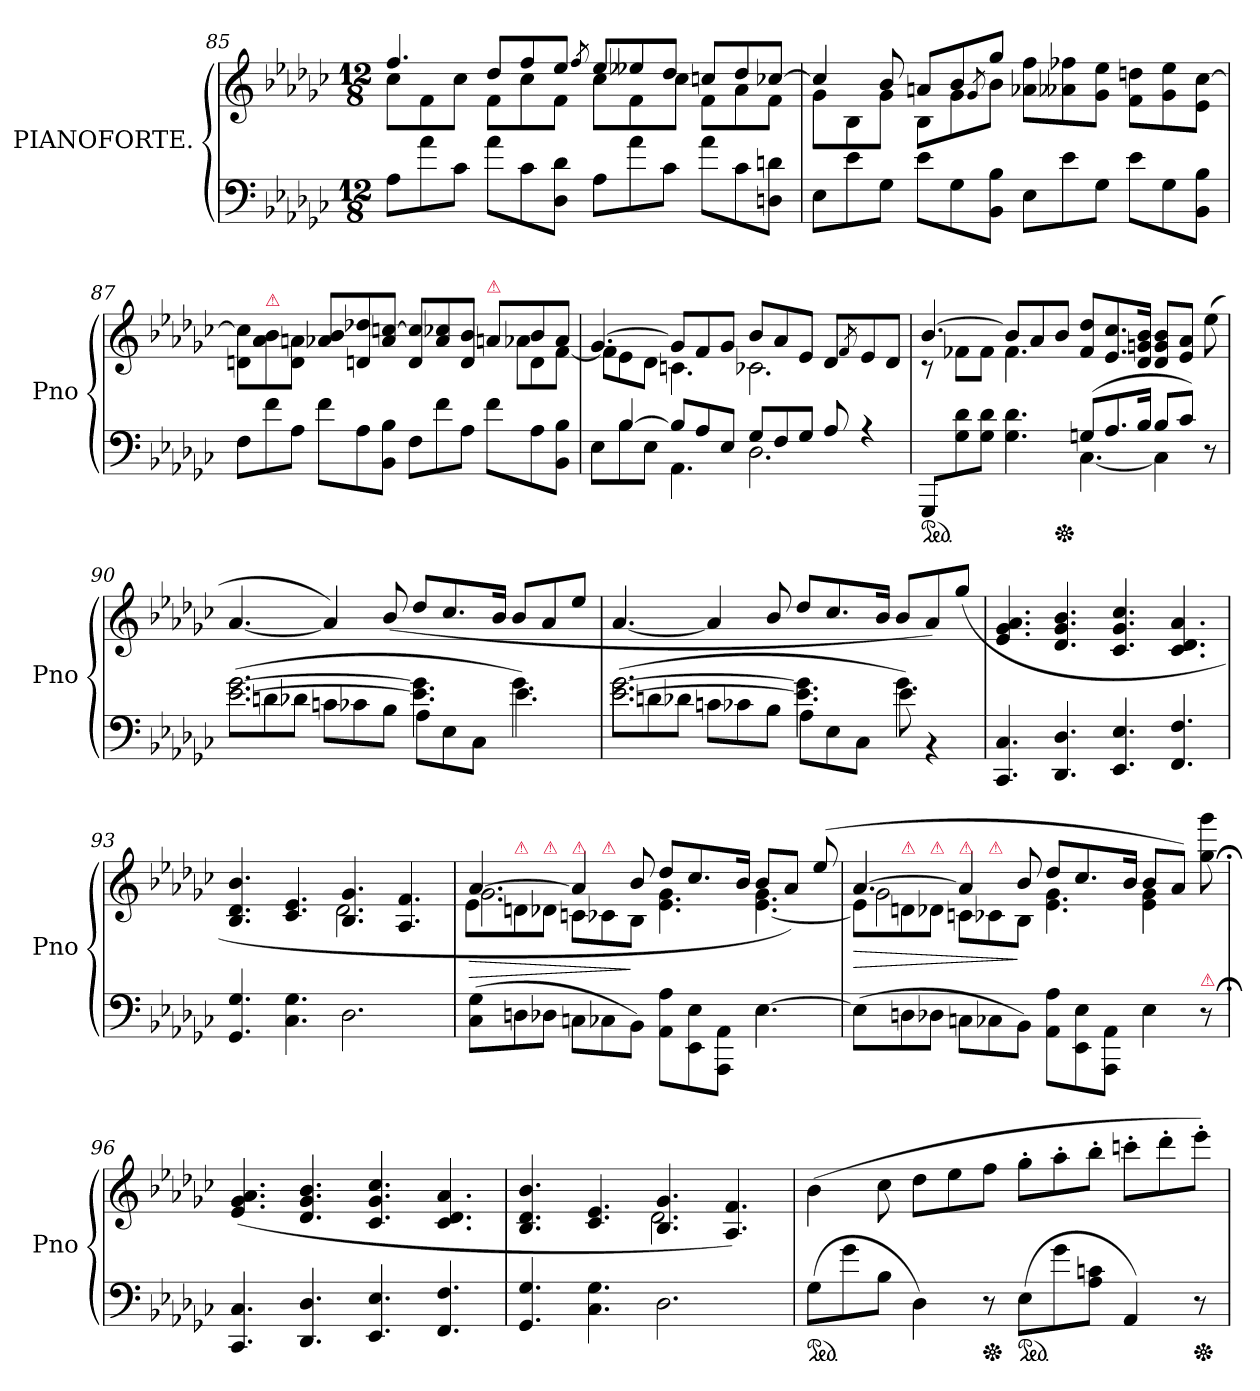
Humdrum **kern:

**kern	**kern	**dynam
*part1	*part1	*part1
*staff2	*staff1	*staff1/2
*I"PIANOFORTE.	*	*
*I'Pno	*	*
*clefF4	*clefG2	*
*k[b-e-a-d-g-c-]	*k[b-e-a-d-g-c-]	*
*M12/8	*M12/8	*
=85	=85	=85
*	*^	*
8A-L	4.ff	8cc-L	.
8a-	.	8f	.
8c-J	.	8cc-J	.
8a-L	8dd-L	8fL	.
8c-	8ff	8cc-	.
8D- 8d-J	8ee-J	8fJ	.
.	8qff/	.	.
8A-L	8ee-L	8cc-L	.
8a-	8ee--X	8f	.
8c-J	8dd-J	8cc-J	.
8a-L	8ccnL	8fL	.
8c-	8dd-	8a-	.
8Dn 8dnJ	[8cc-XJ	8fJ	.
=86	=86	=86	=86
8E-L	4cc-]	8g-L	.
8e-	.	8B-	.
8G-J	8b-	8g-J	.
8e-L	8anL	8B-L	.
8G-	8b-	8g-	.
.	.	8qg-/	.
8BB- 8B-J	8gg-J	8b-J	.
8E-L	8a-X\ 8ff\L	4.ryy	.
8e-	8a--X 8ff-X	.	.
8G-J	8g- 8ee-J	.	.
8e-L	8f\ 8ddn\L	4.ryy	.
8G-	8g-\ 8ee-\	.	.
8BB- 8B-J	8e-\ [8cc-\J	.	.
=87	=87	=87	=87
8FL	8dn\ 8cc-]\L	4.ryy	.
!	!LO:TX:a:color=crimson:t=⚠	!	!
8f	8a-\ 8b-\	.	.
8A-J	8d\ 8an\J	.	.
8fL	8a-X/ 8b-/L	4.ryy	.
8A-	8dn/ 8dd-X/	.	.
8BB- 8B-J	8a-/ [8ccn/J	.	.
8FL	8d/ 8cc]/L	4.ryy	.
8f	8a-/ 8cc-X/	.	.
8A-J	8d/ 8b-/J	.	.
!	!LO:TX:a:color=crimson:t=⚠	!	!
8fL	8anL	8a-XL	.
8A-	8b-	8d	.
8BB- 8B-J	8a-J	[8fJ	.
=88	=88	=88	=88
*^	*	*	*
8reyy	8E-L	[4.g-	8fL]	.
[4B-	8B-	.	8e-	.
.	8E-J	.	8d-J	.
8B-L]	4.AA-	8g-L]	4.cn	.
8A-	.	8f	.	.
8E-J	.	8g-J	.	.
8G-L	2.D-	8b-L	2.c-X	.
8F	.	8a-	.	.
8G-J	.	8e-J	.	.
8A-	.	8d-L	.	.
.	.	8qf/	.	.
4rA	.	8e-	.	.
.	.	8d-J	.	.
=89	=89	=89	=89	=89
!LO:TX:b:color=crimson:t=⚠	!	!	!	!
*ped	*	*	*	*
8GGG-/L	2.reyy	[4.b-	8rc	.
8G-\ 8d-\	.	.	8f-XL	.
8G-\ 8d-\J	.	.	8f-J	.
4.G- 4.d-	.	8b-L]	4.f-	.
.	.	8a-	.	.
*Xped	*	*	*	*
.	.	8b-J	.	.
(>8GnL	[4.C-	8f- 8dd-L	2.rcyy	.
8.A-	.	8.e- 8.cc-	.	.
16B-Jk	.	16d- 16gn 16b-Jk	.	.
8B-L	4C-]	8d- 8g 8b-L	.	.
8c-J)	.	8e- 8a-J	.	.
8reyy	8r	(>8ee-\	.	.
*	*	*v	*v	*
=90	=90	=90	=90
!	!LO:N:vis=2.	!	!
(>[2.e-\ [2.g-\	8e-\ 8g-\	[4.a-/	.
.	8dn\	.	.
.	8d-X\J	.	.
.	8cn\L	4a-])	.
.	8c-X\	.	.
.	8B-\J	(>8b-/	.
4.e-]\ 4.g-]\	8A-\L	8dd-/L	.
.	8E-\	8.cc-/	.
.	8C-\J	.	.
.	.	16b-/Jk	.
4.g-\	4.e-)	8b-/L	.
.	.	8a-/	.
.	.	8ee-/J	.
=91	=91	=91	=91
!	!LO:N:vis=2.	!	!
(>[2.e-\ [2.g-\	8e-\ 8g-\	[4.a-/	.
.	8dn\	.	.
.	8d-X\J	.	.
.	8cn\L	4a-]	.
.	8c-X\	.	.
.	8B-\J	8b-/	.
4.e-]\ 4.g-]\	8A-\L	8dd-/L	.
.	8E-\	8.cc-/	.
.	8C-\J	.	.
.	.	16b-/Jk	.
4.g-\	8e-)	8b-/L	.
.	4r	8a-/)	.
.	.	(>8gg-/J	.
*v	*v	*	*
=92	=92	=92
4.CC- 4.C-	4.e- 4.g- 4.a-	.
4.DD- 4.D-	4.d- 4.g- 4.b-	.
4.EE- 4.E-	4.c- 4.g- 4.cc-	.
4.FF 4.F	4.c- 4.d- 4.a-	.
=93	=93	=93
*	*^	*
4.GG- 4.G-	4.B- 4.d- 4.b-	2.rFyy	.
4.C-\ 4.G-\	4.c- 4.e-	.	.
2.D-\	4.B- 4.g-	2.d-	.
.	4.A- 4.f	.	.
=94	=94	=94	=94
*	*	*^	*
(>8C- 8G-L	[4.a-	2.g-	8e-\L	>
!	!	!	!LO:TX:a:color=crimson:t=⚠	!
8Dn	.	.	8dn\	.
!	!	!	!LO:TX:a:color=crimson:t=⚠	!
8D-XJ	.	.	8d-X\J	.
!	!LO:TX:a:color=crimson:t=⚠	!	!	!
8Cn\L	4a-]	.	8cn\L	.
!	!	!	!LO:TX:a:color=crimson:t=⚠	!
8C-X\	.	.	8c-X\	.
8BB-\J)	8b-	.	8B-\J	]
8AA-\ 8A-\L	8dd-L	4.e- 4.g-	2.rAyy	.
8EE-\ 8E-\	8.cc-	.	.	.
8AAA-\ 8AA-\J	.	.	.	.
.	16b-Jk	.	.	.
[4.E-	8b-L	[4.e- 4.g-	.	.
.	8a-J)	.	.	.
.	(>8ee-	.	.	.
=95	=95	=95	=95	=95
(>8E-\L]	[4.a-	2g-	8e-\L]	>
!	!	!	!LO:TX:a:color=crimson:t=⚠	!
8Dn\	.	.	8dn\	.
!	!	!	!LO:TX:a:color=crimson:t=⚠	!
8D-X\J	.	.	8d-X\J	.
!	!LO:TX:a:color=crimson:t=⚠	!	!	!
8Cn\L	4a-]	.	8cn\L	.
!	!	!LO:TX:a:color=crimson:t=⚠	!	!
8C-X\	.	4ryy	8c-X\	.
8BB-\J)	8b-	.	8B-\J	]
8AA-\ 8A-\L	8dd-L	4.e- 4.g-	2.rAyy	.
8EE-\ 8E-\	8.cc-	.	.	.
8AAA-\ 8AA-\J	.	.	.	.
.	16b-Jk	.	.	.
4E-	8b-L	4e- 4g-	.	.
.	8a-J)	.	.	.
!LO:TX:a:color=crimson:t=⚠	!	!	!	!
8r	8gg-\ 8ggg-\	8ryy	.	.
*	*v	*v	*v	*
=96;	=96;	=96;
4.CC- 4.C-	(>4.e- 4.g- 4.a-	.
4.DD- 4.D-	4.d- 4.g- 4.b-	.
4.EE- 4.E-	4.c- 4.g- 4.cc-	.
4.FF 4.F	4.c- 4.d- 4.a-	.
=97	=97	=97
*	*^	*
4.GG- 4.G-	4.B- 4.d- 4.b-	2.rFyy	.
4.C-\ 4.G-\	4.c- 4.e-	.	.
2.D-\	4.B- 4.g-	2.d-	.
.	4.A- 4.f)	.	.
*	*v	*v	*
=98	=98	=98
*ped	*	*
(>8G-L	(>4b-	.
8g-	.	.
8B-J	8cc-	.
4D-)	8dd-L	.
.	8ee-	.
*Xped	*	*
8r	8ffJ	.
*ped	*	*
(>8E-L	8gg-'L	.
8g-	8aa-'	.
8A- 8cnJ	8bb-'J	.
4AA-)	8cccn'L	.
.	8ddd-'	.
*Xped	*	*
8r	8eee-'J)	.
=	=	=
*-	*-	*-
